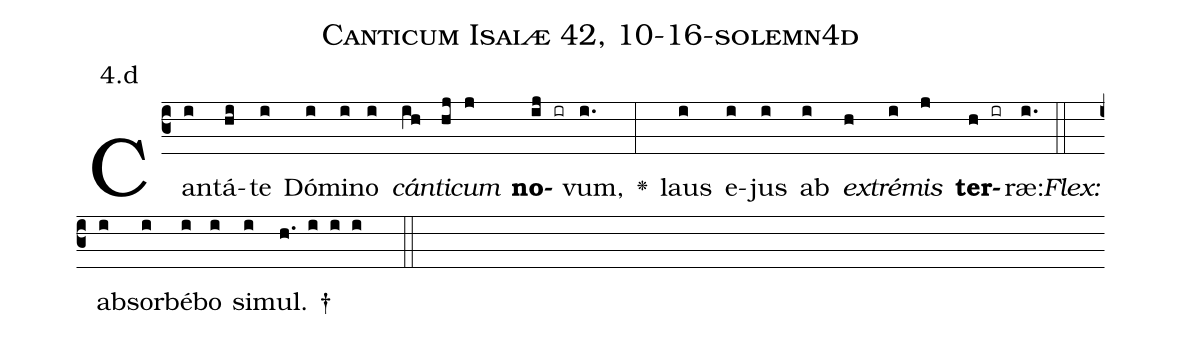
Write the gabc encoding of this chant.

name: Canticum Isaiæ 42, 10-16-solemn4d;
annotation: 4.d;
%%
(c3)Can(i)tá(hi)te(i) Dó(i)mi(i)no(i) <i>cán</i>(ih)<i>ti</i>(hj)<i>cum</i>(j) <b>no</b>(ij ir)vum,(i.) <v>\greheightstar</v>(:) laus(i) e(i)jus(i) ab(i) <i>ex</i>(h)<i>tré</i>(i)<i>mis</i>(j) <b>ter</b>(h ir)ræ:(i.) (::)
<i>Flex:</i>()  ab(i)sor(i)bé(i)bo(i) si(i)mul. †(h. i i i  ::)

%E(i) u(h) o(i) u(j) a(h) e.(i.) (::)
